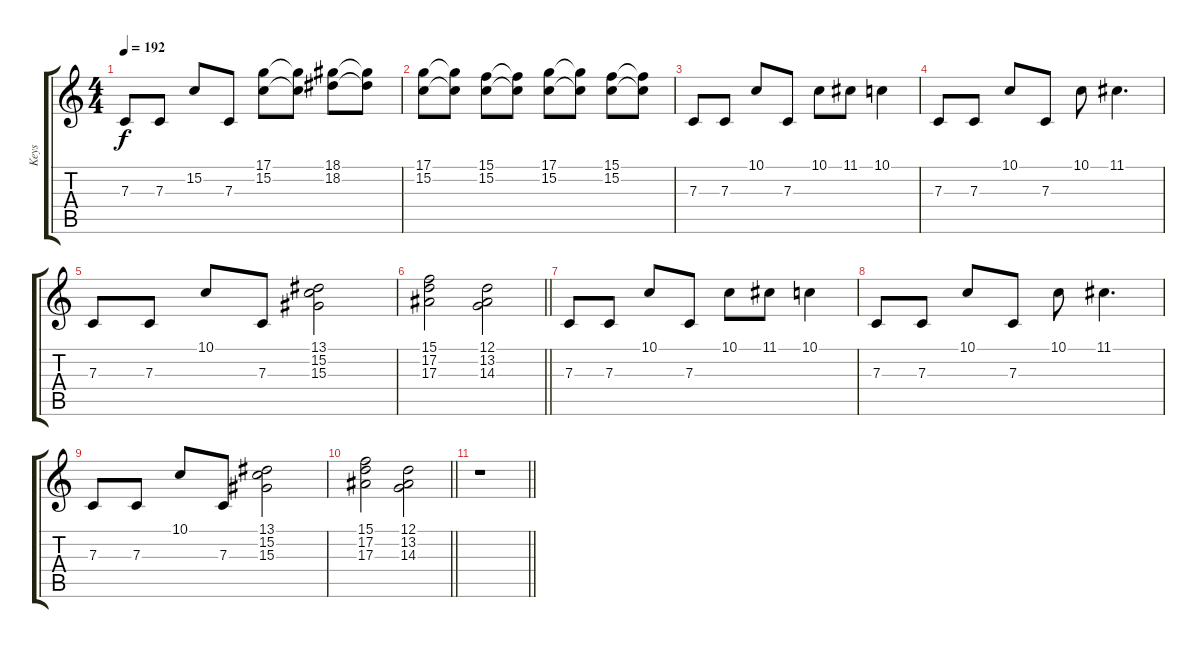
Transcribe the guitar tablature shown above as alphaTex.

\track ("Keys" "Keys") {instrument stringensemble1}
\staff {score tabs}
\tuning (D4 A3 F3 C3 G2 C2) {hide}
\ts (4 4)
\tempo 192
\clef g2
\ks c
7.3.8{dy f} 7.3.8 15.2.8 7.3.8 (17.1 15.2).8 (17.1{t} 15.2{t}).8 (18.1 18.2).8 (18.1{t} 18.2{t}).8 |
(17.1 15.2).8 (17.1{t} 15.2{t}).8 (15.1 15.2).8 (15.1{t} 15.2{t}).8 (17.1 15.2).8 (17.1{t} 15.2{t}).8 (15.1 15.2).8 (15.1{t} 15.2{t}).8 |
7.3.8 7.3.8 10.1.8 7.3.8 10.1.8 11.1.8 10.1.4 |
7.3.8 7.3.8 10.1.8 7.3.8 10.1.8 11.1.4{d} |
7.3.8 7.3.8 10.1.8 7.3.8 (13.1 15.2 15.3).2 |
\barLineRight lightlight
(15.1 17.2 17.3).2 (12.1 13.2 14.3).2 |
7.3.8 7.3.8 10.1.8 7.3.8 10.1.8 11.1.8 10.1.4 |
7.3.8 7.3.8 10.1.8 7.3.8 10.1.8 11.1.4{d} |
7.3.8 7.3.8 10.1.8 7.3.8 (13.1 15.2 15.3).2 |
\barLineRight lightlight
(15.1 17.2 17.3).2 (12.1 13.2 14.3).2 |
\barLineRight lightlight
r.1
